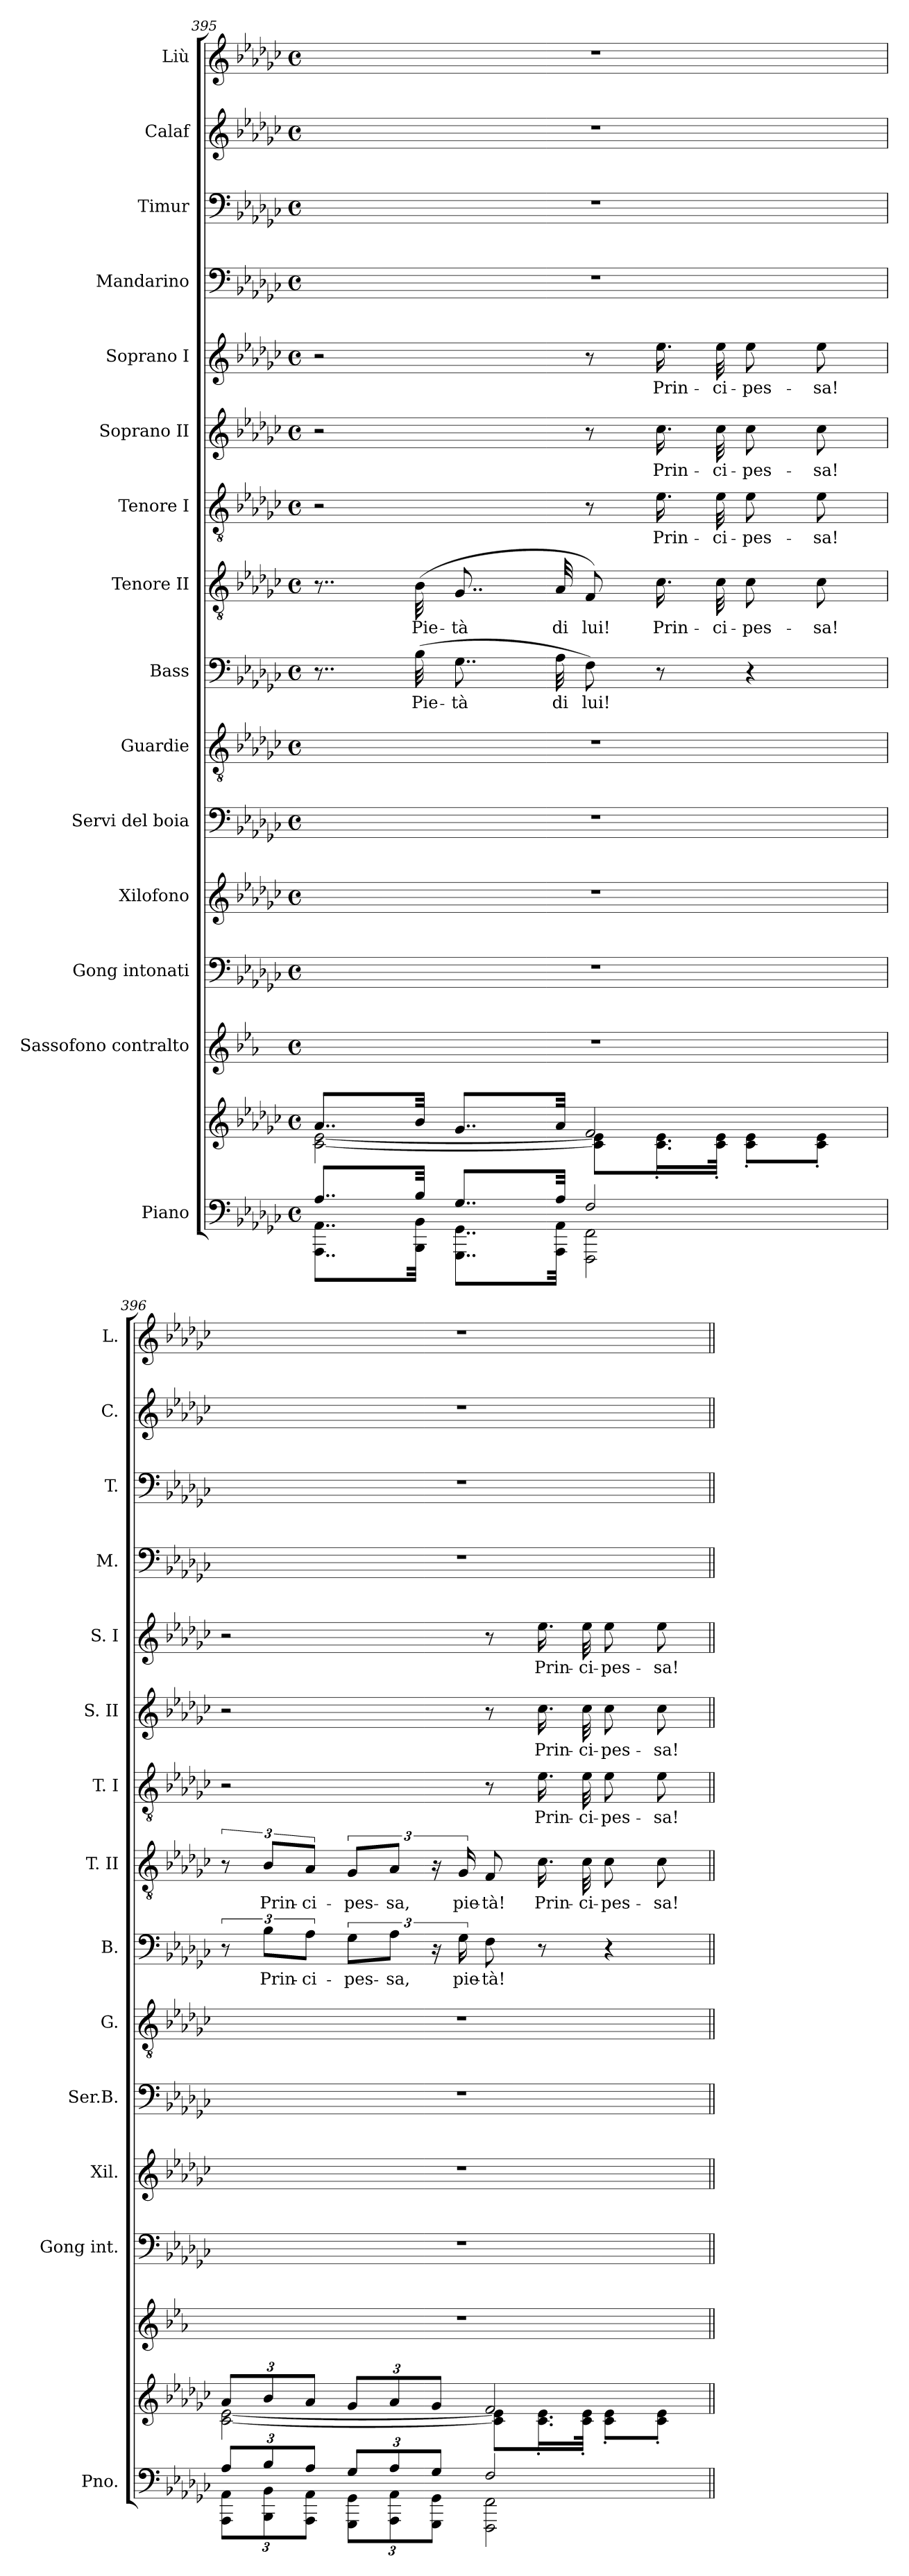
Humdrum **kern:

**kern	**kern	**kern	**kern	**kern	**kern	**kern	**kern	**text	**kern	**text	**kern	**text	**kern	**text	**kern	**text	**kern	**kern	**kern	**kern
*part15	*part15	*part14	*part13	*part12	*part11	*part10	*part9	*part9	*part8	*part8	*part7	*part7	*part6	*part6	*part5	*part5	*part4	*part3	*part2	*part1
*staff16	*staff15	*staff14	*staff13	*staff12	*staff11	*staff10	*staff9	*staff9	*staff8	*staff8	*staff7	*staff7	*staff6	*staff6	*staff5	*staff5	*staff4	*staff3	*staff2	*staff1
*I"Piano	*	*I"Sassofono contralto	*I"Gong intonati	*I"Xilofono	*I"Servi del boia	*I"Guardie	*I"Bass	*	*I"Tenore II	*	*I"Tenore I	*	*I"Soprano II	*	*I"Soprano I	*	*I"Mandarino	*I"Timur	*I"Calaf	*I"Liù
*I'Pno.	*	*	*I'Gong int.	*I'Xil.	*I'Ser.B.	*I'G.	*I'B.	*	*I'T. II	*	*I'T. I	*	*I'S. II	*	*I'S. I	*	*I'M.	*I'T.	*I'C.	*I'L.
!!LO:PB:g=z
*clefF4	*clefG2	*clefG2	*clefF4	*clefG2	*clefF4	*clefGv2	*clefF4	*	*clefGv2	*	*clefGv2	*	*clefG2	*	*clefG2	*	*clefF4	*clefF4	*clefG2	*clefG2
*	*	*ITrd5c9	*	*ITrd-7c-12	*	*	*	*	*	*	*	*	*	*	*	*	*	*	*	*
*k[b-e-a-d-g-c-]	*k[b-e-a-d-g-c-]	*k[b-e-a-d-g-c-]	*k[b-e-a-d-g-c-]	*k[b-e-a-d-g-c-]	*k[b-e-a-d-g-c-]	*k[b-e-a-d-g-c-]	*k[b-e-a-d-g-c-]	*	*k[b-e-a-d-g-c-]	*	*k[b-e-a-d-g-c-]	*	*k[b-e-a-d-g-c-]	*	*k[b-e-a-d-g-c-]	*	*k[b-e-a-d-g-c-]	*k[b-e-a-d-g-c-]	*k[b-e-a-d-g-c-]	*k[b-e-a-d-g-c-]
*M4/4	*M4/4	*M4/4	*M4/4	*M4/4	*M4/4	*M4/4	*M4/4	*	*M4/4	*	*M4/4	*	*M4/4	*	*M4/4	*	*M4/4	*M4/4	*M4/4	*M4/4
*met(c)	*met(c)	*met(c)	*met(c)	*met(c)	*met(c)	*met(c)	*met(c)	*	*met(c)	*	*met(c)	*	*met(c)	*	*met(c)	*	*met(c)	*met(c)	*met(c)	*met(c)
=395	=395	=395	=395	=395	=395	=395	=395	=395	=395	=395	=395	=395	=395	=395	=395	=395	=395	=395	=395	=395
*^	*^	*	*	*	*	*	*	*	*	*	*	*	*	*	*	*	*	*	*	*
8..A-/L	8..AAA-\ 8..AA-\L	8..a-/L	[2c-\ [2e-\	1r	1r	1r	1r	1r	8..r	.	8..r	.	2r	.	2r	.	2r	.	1r	1r	1r	1r
!	!	!	!	!	!	!	!	!	!	!LO:LY:b	!	!LO:LY:b	!	!	!	!	!	!	!	!	!	!
32B-/Jkk	32BBB-\ 32BB-\Jkk	32b-/Jkk	.	.	.	.	.	.	(>32B-\	Pie-	(>32B-\	Pie-	.	.	.	.	.	.	.	.	.	.
!	!	!	!	!	!	!	!	!	!	!LO:LY:b	!	!LO:LY:b	!	!	!	!	!	!	!	!	!	!
8..G-/L	8..GGG-\ 8..GG-\L	8..g-/L	.	.	.	.	.	.	8..G-\	-tà	8..G-/	-tà	.	.	.	.	.	.	.	.	.	.
!	!	!	!	!	!	!	!	!	!	!LO:LY:b	!	!LO:LY:b	!	!	!	!	!	!	!	!	!	!
32A-/Jkk	32AAA-\ 32AA-\Jkk	32a-/Jkk	.	.	.	.	.	.	32A-\	di	32A-/	di	.	.	.	.	.	.	.	.	.	.
!	!	!	!	!	!	!	!	!	!	!LO:LY:b	!	!LO:LY:b	!	!	!	!	!	!	!	!	!	!
2F/	2FFF\ 2FF\	2f/	8c-\] 8e-\]L	.	.	.	.	.	8F\)	lui!	8F/)	lui!	8r	.	8r	.	8r	.	.	.	.	.
!	!	!	!	!	!	!	!	!	!	!	!	!LO:LY:b	!	!LO:LY:b	!	!LO:LY:b	!	!LO:LY:b	!	!	!	!
.	.	.	16.c-\' 16.e-\'L	.	.	.	.	.	8r	.	16.c-\	Prin-	16.e-\	Prin-	16.cc-\	Prin-	16.ee-\	Prin-	.	.	.	.
!	!	!	!	!	!	!	!	!	!	!	!	!LO:LY:b	!	!LO:LY:b	!	!LO:LY:b	!	!LO:LY:b	!	!	!	!
.	.	.	32c-\' 32e-\'JJk	.	.	.	.	.	.	.	32c-\	-ci-	32e-\	-ci-	32cc-\	-ci-	32ee-\	-ci-	.	.	.	.
!	!	!	!	!	!	!	!	!	!	!	!	!LO:LY:b	!	!LO:LY:b	!	!LO:LY:b	!	!LO:LY:b	!	!	!	!
.	.	.	8c-\' 8e-\'L	.	.	.	.	.	4r	.	8c-\	-pes-	8e-\	-pes-	8cc-\	-pes-	8ee-\	-pes-	.	.	.	.
!	!	!	!	!	!	!	!	!	!	!	!	!LO:LY:b	!	!LO:LY:b	!	!LO:LY:b	!	!LO:LY:b	!	!	!	!
.	.	.	8c-\' 8e-\'J	.	.	.	.	.	.	.	8c-\	-sa!	8e-\	-sa!	8cc-\	-sa!	8ee-\	-sa!	.	.	.	.
=396	=396	=396	=396	=396	=396	=396	=396	=396	=396	=396	=396	=396	=396	=396	=396	=396	=396	=396	=396	=396	=396	=396
*Xbrackettup	*	*Xbrackettup	*	*	*	*	*	*	*	*	*	*	*	*	*	*	*	*	*	*	*	*
12A-/L	12AAA-\ 12AA-\L	12a-/L	[2c-\ [2e-\	1r	1r	1r	1r	1r	12r	.	12r	.	2r	.	2r	.	2r	.	1r	1r	1r	1r
!	!	!	!	!	!	!	!	!	!	!LO:LY:b	!	!LO:LY:b	!	!	!	!	!	!	!	!	!	!
12B-/	12BBB-\ 12BB-\	12b-/	.	.	.	.	.	.	12B-\L	Prin-	12B-/L	Prin-	.	.	.	.	.	.	.	.	.	.
!	!	!	!	!	!	!	!	!	!	!LO:LY:b	!	!LO:LY:b	!	!	!	!	!	!	!	!	!	!
12A-/J	12AAA-\ 12AA-\J	12a-/J	.	.	.	.	.	.	12A-\J	-ci-	12A-/J	-ci-	.	.	.	.	.	.	.	.	.	.
!	!	!	!	!	!	!	!	!	!	!LO:LY:b	!	!LO:LY:b	!	!	!	!	!	!	!	!	!	!
12G-/L	12GGG-\ 12GG-\L	12g-/L	.	.	.	.	.	.	12G-\L	-pes-	12G-/L	-pes-	.	.	.	.	.	.	.	.	.	.
!	!	!	!	!	!	!	!	!	!	!LO:LY:b	!	!LO:LY:b	!	!	!	!	!	!	!	!	!	!
12A-/	12AAA-\ 12AA-\	12a-/	.	.	.	.	.	.	12A-\J	-sa,	12A-/J	-sa,	.	.	.	.	.	.	.	.	.	.
12G-/J	12GGG-\ 12GG-\J	12g-/J	.	.	.	.	.	.	24r	.	24r	.	.	.	.	.	.	.	.	.	.	.
!	!	!	!	!	!	!	!	!	!	!LO:LY:b	!	!LO:LY:b	!	!	!	!	!	!	!	!	!	!
.	.	.	.	.	.	.	.	.	24G-\	pie-	24G-/	pie-	.	.	.	.	.	.	.	.	.	.
!	!	!	!	!	!	!	!	!	!	!LO:LY:b	!	!LO:LY:b	!	!	!	!	!	!	!	!	!	!
2F/	2FFF\ 2FF\	2f/	8c-\] 8e-\]L	.	.	.	.	.	8F\	-tà!	8F/	-tà!	8r	.	8r	.	8r	.	.	.	.	.
!	!	!	!	!	!	!	!	!	!	!	!	!LO:LY:b	!	!LO:LY:b	!	!LO:LY:b	!	!LO:LY:b	!	!	!	!
.	.	.	16.c-\' 16.e-\'L	.	.	.	.	.	8r	.	16.c-\	Prin-	16.e-\	Prin-	16.cc-\	Prin-	16.ee-\	Prin-	.	.	.	.
!	!	!	!	!	!	!	!	!	!	!	!	!LO:LY:b	!	!LO:LY:b	!	!LO:LY:b	!	!LO:LY:b	!	!	!	!
.	.	.	32c-\' 32e-\'JJk	.	.	.	.	.	.	.	32c-\	-ci-	32e-\	-ci-	32cc-\	-ci-	32ee-\	-ci-	.	.	.	.
!	!	!	!	!	!	!	!	!	!	!	!	!LO:LY:b	!	!LO:LY:b	!	!LO:LY:b	!	!LO:LY:b	!	!	!	!
.	.	.	8c-\' 8e-\'L	.	.	.	.	.	4r	.	8c-\	-pes-	8e-\	-pes-	8cc-\	-pes-	8ee-\	-pes-	.	.	.	.
!	!	!	!	!	!	!	!	!	!	!	!	!LO:LY:b	!	!LO:LY:b	!	!LO:LY:b	!	!LO:LY:b	!	!	!	!
.	.	.	8c-\' 8e-\'J	.	.	.	.	.	.	.	8c-\	-sa!	8e-\	-sa!	8cc-\	-sa!	8ee-\	-sa!	.	.	.	.
*v	*v	*	*	*	*	*	*	*	*	*	*	*	*	*	*	*	*	*	*	*	*	*
*	*v	*v	*	*	*	*	*	*	*	*	*	*	*	*	*	*	*	*	*	*	*
=||	=||	=||	=||	=||	=||	=||	=||	=||	=||	=||	=||	=||	=||	=||	=||	=||	=||	=||	=||	=||
*-	*-	*-	*-	*-	*-	*-	*-	*-	*-	*-	*-	*-	*-	*-	*-	*-	*-	*-	*-	*-
